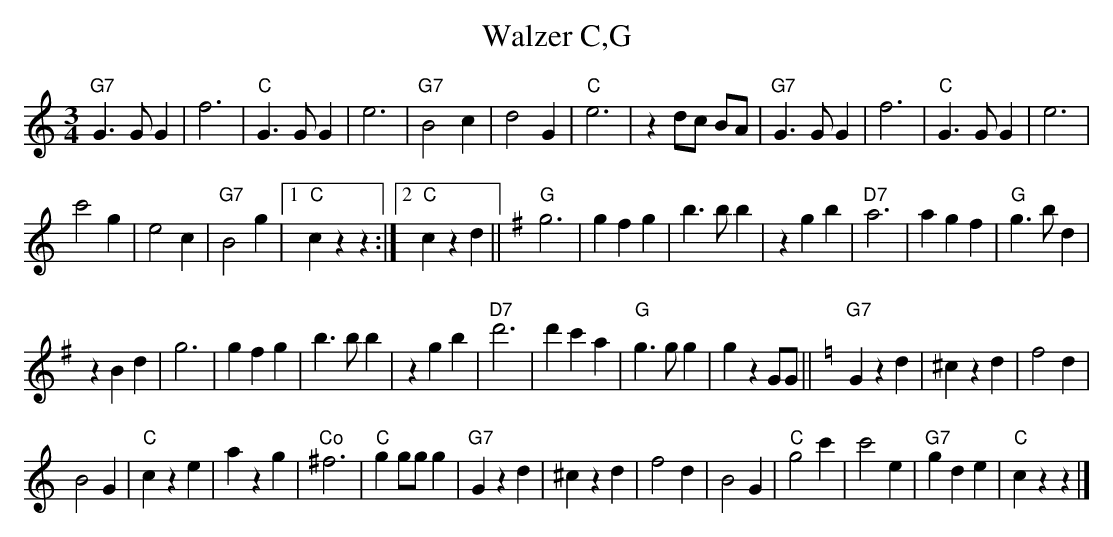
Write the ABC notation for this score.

X:1
T: Walzer C,G
M:3/4
L:1/4
K:C
"G7"G>G G | f3 | "C"G>G G | e3 | "G7"B2c | d2G | "C"e3 | z d/c/ B/A/ | "G7"G>GG | f3 | "C"G>G G | e3 |
c'2g | e2c | "G7"B2g |1 "C"czz :|2 "C"czd || [K:G] "G"g3 | gfg | b>bb | zgb | "D7"a3 | agf | "G"g>bd |
zBd | g3 | gfg | b>bb | zgb | "D7"d'3 | d'c'a | "G"g>gg | gz G/G/ || [K:C] "G7"Gzd | ^czd | f2d |
B2G | "C"cze | azg | "Co"^f3 | "C"g g/g/ g | "G7"Gzd | ^czd | f2d | B2G | "C"g2c' | c'2e | "G7"gde | "C"czz |]
